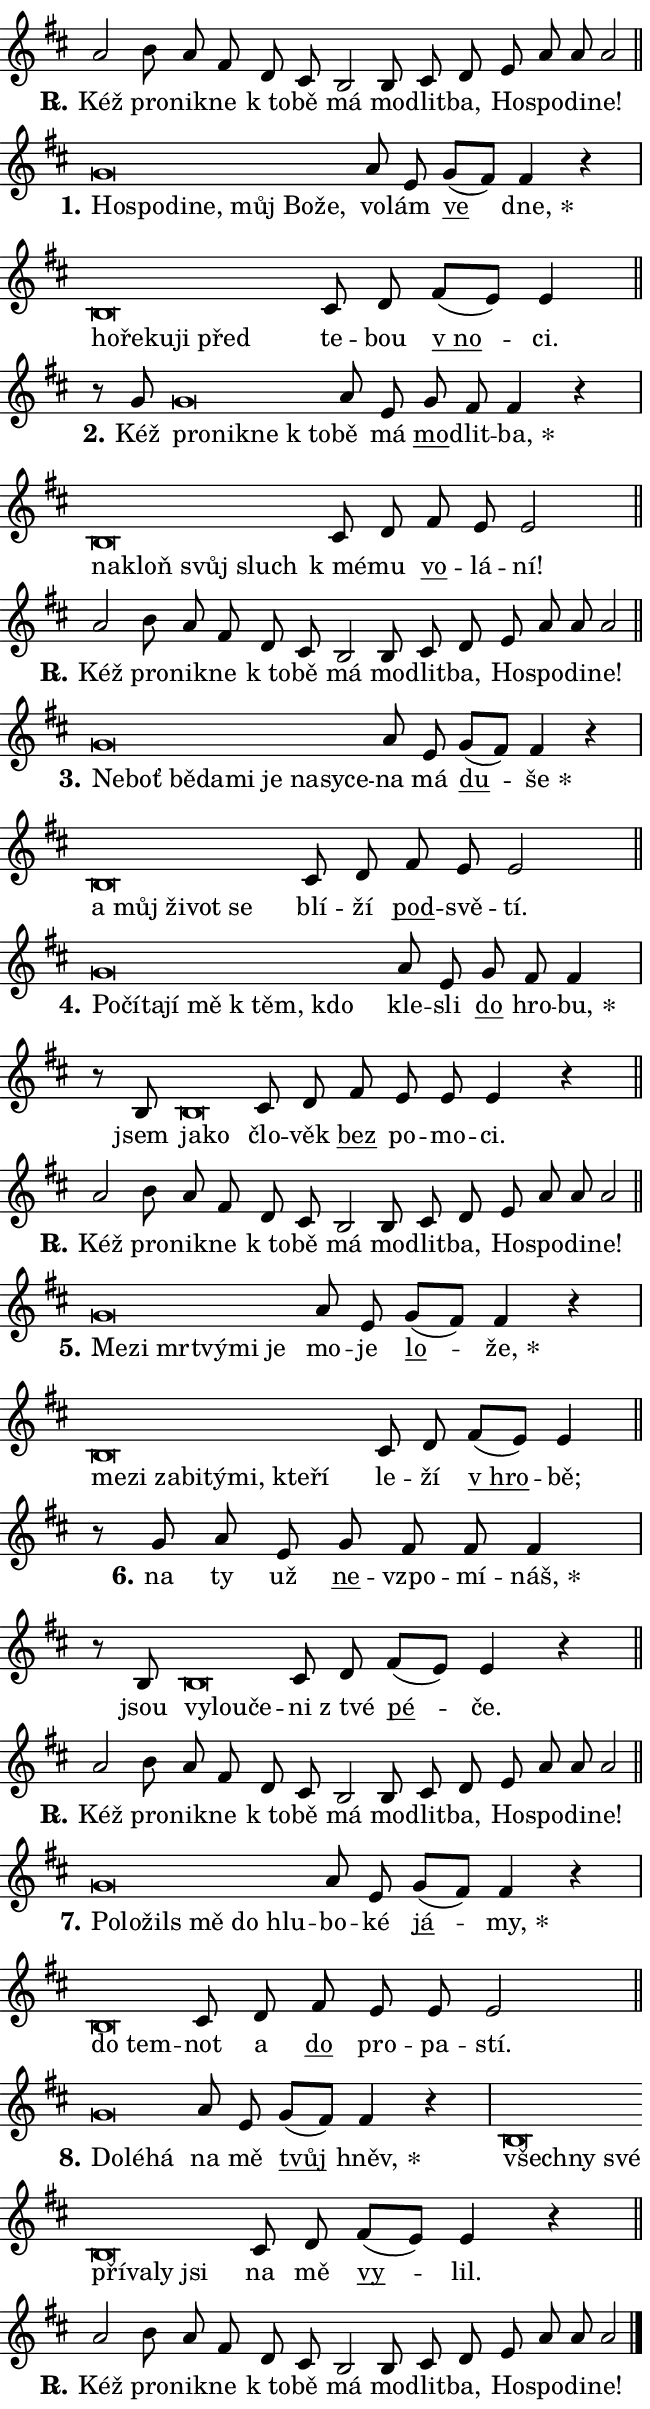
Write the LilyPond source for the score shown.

\version "2.24.0"
\header { tagline = "" }
\paper {
  indent = 0\cm
  top-margin = 0\cm
  right-margin = 0.13\cm % to fit lyric hyphens
  bottom-margin = 0\cm
  left-margin = 0\cm
  paper-width = 11\cm
  page-breaking = #ly:one-page-breaking
  system-system-spacing.basic-distance = #11
  score-system-spacing.basic-distance = #11
  ragged-last = ##f
}


%% Author: Thomas Morley
%% https://lists.gnu.org/archive/html/lilypond-user/2020-05/msg00002.html
#(define (line-position grob)
"Returns position of @var[grob} in current system:
   @code{'start}, if at first time-step
   @code{'end}, if at last time-step
   @code{'middle} otherwise
"
  (let* ((col (ly:item-get-column grob))
         (ln (ly:grob-object col 'left-neighbor))
         (rn (ly:grob-object col 'right-neighbor))
         (col-to-check-left (if (ly:grob? ln) ln col))
         (col-to-check-right (if (ly:grob? rn) rn col))
         (break-dir-left
           (and
             (ly:grob-property col-to-check-left 'non-musical #f)
             (ly:item-break-dir col-to-check-left)))
         (break-dir-right
           (and
             (ly:grob-property col-to-check-right 'non-musical #f)
             (ly:item-break-dir col-to-check-right))))
        (cond ((eqv? 1 break-dir-left) 'start)
              ((eqv? -1 break-dir-right) 'end)
              (else 'middle))))

#(define (tranparent-at-line-position vctor)
  (lambda (grob)
  "Relying on @code{line-position} select the relevant enry from @var{vctor}.
Used to determine transparency,"
    (case (line-position grob)
      ((end) (not (vector-ref vctor 0)))
      ((middle) (not (vector-ref vctor 1)))
      ((start) (not (vector-ref vctor 2))))))

noteHeadBreakVisibility =
#(define-music-function (break-visibility)(vector?)
"Makes @code{NoteHead}s transparent relying on @var{break-visibility}"
#{
  \override NoteHead.transparent =
    #(tranparent-at-line-position break-visibility)
#})

#(define delete-ledgers-for-transparent-note-heads
  (lambda (grob)
    "Reads whether a @code{NoteHead} is transparent.
If so this @code{NoteHead} is removed from @code{'note-heads} from
@var{grob}, which is supposed to be @code{LedgerLineSpanner}.
As a result ledgers are not printed for this @code{NoteHead}"
    (let* ((nhds-array (ly:grob-object grob 'note-heads))
           (nhds-list
             (if (ly:grob-array? nhds-array)
                 (ly:grob-array->list nhds-array)
                 '()))
           ;; Relies on the transparent-property being done before
           ;; Staff.LedgerLineSpanner.after-line-breaking is executed.
           ;; This is fragile ...
           (to-keep
             (remove
               (lambda (nhd)
                 (ly:grob-property nhd 'transparent #f))
               nhds-list)))
      ;; TODO find a better method to iterate over grob-arrays, similiar
      ;; to filter/remove etc for lists
      ;; For now rebuilt from scratch
      (set! (ly:grob-object grob 'note-heads)  '())
      (for-each
        (lambda (nhd)
          (ly:pointer-group-interface::add-grob grob 'note-heads nhd))
        to-keep))))

squashNotes = {
  \override NoteHead.X-extent = #'(-0.2 . 0.2)
  \override NoteHead.Y-extent = #'(-0.75 . 0)
  \override NoteHead.stencil =
    #(lambda (grob)
       (let ((pos (ly:grob-property grob 'staff-position)))
         (begin
           (if (< pos -7) (display "ERROR: Lower brevis then expected\n") (display ""))
           (if (<= pos -6) ly:text-interface::print ly:note-head::print))))
}
unSquashNotes = {
  \revert NoteHead.X-extent
  \revert NoteHead.Y-extent
  \revert NoteHead.stencil
}

hideNotes = \noteHeadBreakVisibility #begin-of-line-visible
unHideNotes = \noteHeadBreakVisibility #all-visible

% work-around for resetting accidentals
% https://lilypond.org/doc/v2.23/Documentation/notation/displaying-rhythms#unmetered-music
cadenzaMeasure = {
  \cadenzaOff
  \partial 1024 s1024
  \cadenzaOn
}

#(define-markup-command (accent layout props text) (markup?)
  "Underline accented syllable"
  (interpret-markup layout props
    #{\markup \override #'(offset . 4.3) \underline { #text }#}))

responsum = \markup \concat {
  "R" \hspace #-1.05 \path #0.1 #'((moveto 0 0.07) (lineto 0.9 0.8)) \hspace #0.05 "."
}

spaceSize = #0.6828661417322834 % exact space size for TeX Gyre Schola

\layout {
  \context {
    \Staff
    \remove "Time_signature_engraver"
    \override LedgerLineSpanner.after-line-breaking = #delete-ledgers-for-transparent-note-heads
  }
  \context {
    \Lyrics {
      \override LyricSpace.minimum-distance = \spaceSize
      \override LyricText.font-name = #"TeX Gyre Schola"
      \override LyricText.font-size = 1
      \override StanzaNumber.font-name = #"TeX Gyre Schola Bold"
      \override StanzaNumber.font-size = 1
    }
  }
  \context {
    \Score 
    \override NoteHead.text =
      #(lambda (grob) 
        (let ((pos (ly:grob-property grob 'staff-position)))
          #{\markup {
            \combine
              \halign #-0.55 \raise #(if (= pos -6) 0 0.5) \override #'(thickness . 2) \draw-line #'(3.2 . 0)
              \musicglyph "noteheads.sM1"
          }#}))
  }
}

% magnetic-lyrics.ily
%
%   written by
%     Jean Abou Samra <jean@abou-samra.fr>
%     Werner Lemberg <wl@gnu.org>
%
%   adapted by
%     Jiri Hon <jiri.hon@gmail.com>
%
% Version 2022-Apr-15

% https://www.mail-archive.com/lilypond-user@gnu.org/msg149350.html

#(define (Left_hyphen_pointer_engraver context)
   "Collect syllable-hyphen-syllable occurrences in lyrics and store
them in properties.  This engraver only looks to the left.  For
example, if the lyrics input is @code{foo -- bar}, it does the
following.

@itemize @bullet
@item
Set the @code{text} property of the @code{LyricHyphen} grob between
@q{foo} and @q{bar} to @code{foo}.

@item
Set the @code{left-hyphen} property of the @code{LyricText} grob with
text @q{foo} to the @code{LyricHyphen} grob between @q{foo} and
@q{bar}.
@end itemize

Use this auxiliary engraver in combination with the
@code{lyric-@/text::@/apply-@/magnetic-@/offset!} hook."
   (let ((hyphen #f)
         (text #f))
     (make-engraver
      (acknowledgers
       ((lyric-syllable-interface engraver grob source-engraver)
        (set! text grob)))
      (end-acknowledgers
       ((lyric-hyphen-interface engraver grob source-engraver)
        ;(when (not (grob::has-interface grob 'lyric-space-interface))
          (set! hyphen grob)));)
      ((stop-translation-timestep engraver)
       (when (and text hyphen)
         (ly:grob-set-object! text 'left-hyphen hyphen))
       (set! text #f)
       (set! hyphen #f)))))

#(define (lyric-text::apply-magnetic-offset! grob)
   "If the space between two syllables is less than the value in
property @code{LyricText@/.details@/.squash-threshold}, move the right
syllable to the left so that it gets concatenated with the left
syllable.

Use this function as a hook for
@code{LyricText@/.after-@/line-@/breaking} if the
@code{Left_@/hyphen_@/pointer_@/engraver} is active."
   (let ((hyphen (ly:grob-object grob 'left-hyphen #f)))
     (when hyphen
       (let ((left-text (ly:spanner-bound hyphen LEFT)))
         (when (grob::has-interface left-text 'lyric-syllable-interface)
           (let* ((common (ly:grob-common-refpoint grob left-text X))
                  (this-x-ext (ly:grob-extent grob common X))
                  (left-x-ext
                   (begin
                     ;; Trigger magnetism for left-text.
                     (ly:grob-property left-text 'after-line-breaking)
                     (ly:grob-extent left-text common X)))
                  ;; `delta` is the gap width between two syllables.
                  (delta (- (interval-start this-x-ext)
                            (interval-end left-x-ext)))
                  (details (ly:grob-property grob 'details))
                  (threshold (assoc-get 'squash-threshold details 0.2)))
             (when (< delta threshold)
               (let* (;; We have to manipulate the input text so that
                      ;; ligatures crossing syllable boundaries are not
                      ;; disabled.  For languages based on the Latin
                      ;; script this is essentially a beautification.
                      ;; However, for non-Western scripts it can be a
                      ;; necessity.
                      (lt (ly:grob-property left-text 'text))
                      (rt (ly:grob-property grob 'text))
                      (is-space (grob::has-interface hyphen 'lyric-space-interface))
                      (space (if is-space " " ""))
                      (extra-delta (if is-space spaceSize 0))
                      ;; Append new syllable.
                      (ltrt-space (if (and (string? lt) (string? rt))
                                (string-append lt space rt)
                                (make-concat-markup (list lt space rt))))
                      ;; Right-align `ltrt` to the right side.
                      (ltrt-space-markup (grob-interpret-markup
                               grob
                               (make-translate-markup
                                (cons (interval-length this-x-ext) 0)
                                (make-right-align-markup ltrt-space)))))
                 (begin
                   ;; Don't print `left-text`.
                   (ly:grob-set-property! left-text 'stencil #f)
                   ;; Set text and stencil (which holds all collected
                   ;; syllables so far) and shift it to the left.
                   (ly:grob-set-property! grob 'text ltrt-space)
                   (ly:grob-set-property! grob 'stencil ltrt-space-markup)
                   (ly:grob-translate-axis! grob (- (- delta extra-delta)) X))))))))))


#(define (lyric-hyphen::displace-bounds-first grob)
   ;; Make very sure this callback isn't triggered too early.
   (let ((left (ly:spanner-bound grob LEFT))
         (right (ly:spanner-bound grob RIGHT)))
     (ly:grob-property left 'after-line-breaking)
     (ly:grob-property right 'after-line-breaking)
     (ly:lyric-hyphen::print grob)))

squashThreshold = #0.4

\layout {
  \context {
    \Lyrics
    \consists #Left_hyphen_pointer_engraver
    \override LyricText.after-line-breaking =
      #lyric-text::apply-magnetic-offset!
    \override LyricHyphen.stencil = #lyric-hyphen::displace-bounds-first
    \override LyricText.details.squash-threshold = \squashThreshold
    \override LyricHyphen.minimum-distance = 0
    \override LyricHyphen.minimum-length = \squashThreshold
  }
}

squashText = \override LyricText.details.squash-threshold = 9999
unSquashText = \override LyricText.details.squash-threshold = \squashThreshold

leftText = \override LyricText.self-alignment-X = #LEFT
unLeftText = \revert LyricText.self-alignment-X

starOffset = #(lambda (grob) 
                (let ((x_offset (ly:self-alignment-interface::aligned-on-x-parent grob)))
                  (if (= x_offset 0) 0 (+ x_offset 1.2))))

star = #(define-music-function (syllable)(string?)
"Append star separator at the end of a syllable"
#{
  \once \override LyricText.X-offset = #starOffset
  \lyricmode { \markup {
    #syllable
    \override #'((font-name . "TeX Gyre Schola Bold")) \hspace #0.2 \lower #0.65 \larger "*"
  } }
#})

starAccent = #(define-music-function (syllable)(string?)
"Append star separator at the end of a syllable and make accent"
#{
  \once \override LyricText.X-offset = #starOffset
  \lyricmode { \markup {
    \accent #syllable
    \override #'((font-name . "TeX Gyre Schola Bold")) \hspace #0.2 \lower #0.65 \larger "*"
  } }
#})

breath = #(define-music-function (syllable)(string?)
"Append breathing indicator at the end of a syllable"
#{
  \lyricmode { \markup { #syllable "+" } }
#})

optionalBreath = #(define-music-function (syllable)(string?)
"Append optional breathing indicator at the end of a syllable"
#{
  \lyricmode { \markup { #syllable "(+)" } }
#})


\score {
    <<
        \new Voice = "melody" { \cadenzaOn \key d \major \relative { a'2 b8 a fis \bar "" d cis b2 \bar "" b8 cis d \bar "" e a a a2 \cadenzaMeasure \bar "||" \break } }
        \new Lyrics \lyricsto "melody" { \lyricmode { \set stanza = \responsum
Kéž pro -- nik -- ne "k to" -- bě má mo -- dlit -- ba, Ho -- spo -- di -- ne! } }
    >>
    \layout {}
}

\score {
    <<
        \new Voice = "melody" { \cadenzaOn \key d \major \relative { \squashNotes g'\breve*1/16 \hideNotes \breve*1/16 \bar "" \breve*1/16 \bar "" \breve*1/16 \bar "" \breve*1/16 \bar "" \breve*1/16 \breve*1/16 \bar "" \unHideNotes \unSquashNotes a8 e \bar "" g[( fis)] fis4 r \cadenzaMeasure \bar "|" \squashNotes b,\breve*1/16 \hideNotes \breve*1/16 \bar "" \breve*1/16 \bar "" \breve*1/16 \breve*1/16 \bar "" \unHideNotes \unSquashNotes cis8 d \bar "" fis[( e)] e4 \cadenzaMeasure \bar "||" \break } }
        \new Lyrics \lyricsto "melody" { \lyricmode { \set stanza = "1."
\leftText Ho -- \squashText spo -- di -- ne, můj Bo -- že, \unLeftText \unSquashText vo -- lám \markup \accent ve \star dne, \leftText ho -- \squashText ře -- ku -- ji před \unLeftText \unSquashText te -- bou \markup \accent "v no" -- ci. } }
    >>
    \layout {}
}

\score {
    <<
        \new Voice = "melody" { \cadenzaOn \key d \major \relative { r8 g'8 \squashNotes g\breve*1/16 \hideNotes \breve*1/16 \bar "" \breve*1/16 \breve*1/16 \bar "" \unHideNotes \unSquashNotes a8 e \bar "" g fis fis4 r \cadenzaMeasure \bar "|" \squashNotes b,\breve*1/16 \hideNotes \breve*1/16 \bar "" \breve*1/16 \breve*1/16 \bar "" \unHideNotes \unSquashNotes cis8 d \bar "" fis e e2 \cadenzaMeasure \bar "||" \break } }
        \new Lyrics \lyricsto "melody" { \lyricmode { \set stanza = "2."
Kéž \leftText pro -- \squashText nik -- ne "k to" -- \unLeftText \unSquashText bě má \markup \accent mo -- dlit -- \star ba, \leftText na -- \squashText kloň svůj sluch \unLeftText \unSquashText "k mé" -- mu \markup \accent vo -- lá -- ní! } }
    >>
    \layout {}
}

\score {
    <<
        \new Voice = "melody" { \cadenzaOn \key d \major \relative { a'2 b8 a fis \bar "" d cis b2 \bar "" b8 cis d \bar "" e a a a2 \cadenzaMeasure \bar "||" \break } }
        \new Lyrics \lyricsto "melody" { \lyricmode { \set stanza = \responsum
Kéž pro -- nik -- ne "k to" -- bě má mo -- dlit -- ba, Ho -- spo -- di -- ne! } }
    >>
    \layout {}
}

\score {
    <<
        \new Voice = "melody" { \cadenzaOn \key d \major \relative { \squashNotes g'\breve*1/16 \hideNotes \breve*1/16 \bar "" \breve*1/16 \bar "" \breve*1/16 \bar "" \breve*1/16 \bar "" \breve*1/16 \bar "" \breve*1/16 \bar "" \breve*1/16 \breve*1/16 \bar "" \unHideNotes \unSquashNotes a8 e \bar "" g[( fis)] fis4 r \cadenzaMeasure \bar "|" \squashNotes b,\breve*1/16 \hideNotes \breve*1/16 \bar "" \breve*1/16 \bar "" \breve*1/16 \breve*1/16 \bar "" \unHideNotes \unSquashNotes cis8 d \bar "" fis e e2 \cadenzaMeasure \bar "||" \break } }
        \new Lyrics \lyricsto "melody" { \lyricmode { \set stanza = "3."
\leftText Ne -- \squashText boť bě -- da -- mi je na -- sy -- ce -- \unLeftText \unSquashText na má \markup \accent du -- \star še \leftText a \squashText můj ži -- vot se \unLeftText \unSquashText blí -- ží \markup \accent pod -- svě -- tí. } }
    >>
    \layout {}
}

\score {
    <<
        \new Voice = "melody" { \cadenzaOn \key d \major \relative { \squashNotes g'\breve*1/16 \hideNotes \breve*1/16 \bar "" \breve*1/16 \bar "" \breve*1/16 \bar "" \breve*1/16 \bar "" \breve*1/16 \breve*1/16 \bar "" \unHideNotes \unSquashNotes a8 e \bar "" g fis fis4 \cadenzaMeasure \bar "|" r8 b,8 \squashNotes b\breve*1/16 \hideNotes \breve*1/16 \bar "" \unHideNotes \unSquashNotes cis8 d \bar "" fis e e e4 r \cadenzaMeasure \bar "||" \break } }
        \new Lyrics \lyricsto "melody" { \lyricmode { \set stanza = "4."
\leftText Po -- \squashText čí -- ta -- jí mě "k těm," kdo \unLeftText \unSquashText kle -- sli \markup \accent do hro -- \star bu, jsem \leftText ja -- \squashText ko \unLeftText \unSquashText člo -- věk \markup \accent bez po -- mo -- ci. } }
    >>
    \layout {}
}

\score {
    <<
        \new Voice = "melody" { \cadenzaOn \key d \major \relative { a'2 b8 a fis \bar "" d cis b2 \bar "" b8 cis d \bar "" e a a a2 \cadenzaMeasure \bar "||" \break } }
        \new Lyrics \lyricsto "melody" { \lyricmode { \set stanza = \responsum
Kéž pro -- nik -- ne "k to" -- bě má mo -- dlit -- ba, Ho -- spo -- di -- ne! } }
    >>
    \layout {}
}

\score {
    <<
        \new Voice = "melody" { \cadenzaOn \key d \major \relative { \squashNotes g'\breve*1/16 \hideNotes \breve*1/16 \bar "" \breve*1/16 \bar "" \breve*1/16 \bar "" \breve*1/16 \breve*1/16 \bar "" \unHideNotes \unSquashNotes a8 e \bar "" g[( fis)] fis4 r \cadenzaMeasure \bar "|" \squashNotes b,\breve*1/16 \hideNotes \breve*1/16 \bar "" \breve*1/16 \bar "" \breve*1/16 \bar "" \breve*1/16 \bar "" \breve*1/16 \bar "" \breve*1/16 \breve*1/16 \bar "" \unHideNotes \unSquashNotes cis8 d \bar "" fis[( e)] e4 \cadenzaMeasure \bar "||" \break } }
        \new Lyrics \lyricsto "melody" { \lyricmode { \set stanza = "5."
\leftText Me -- \squashText zi mrt -- vý -- mi je \unLeftText \unSquashText mo -- je \markup \accent lo -- \star že, \leftText me -- \squashText zi za -- bi -- tý -- mi, kte -- ří \unLeftText \unSquashText le -- ží \markup \accent "v hro" -- bě; } }
    >>
    \layout {}
}

\score {
    <<
        \new Voice = "melody" { \cadenzaOn \key d \major \relative { r8 g' a8 e \bar "" g fis fis fis4 \cadenzaMeasure \bar "|" r8 b,8 \squashNotes b\breve*1/16 \hideNotes \breve*1/16 \breve*1/16 \bar "" \unHideNotes \unSquashNotes cis8 d \bar "" fis[( e)] e4 r \cadenzaMeasure \bar "||" \break } }
        \new Lyrics \lyricsto "melody" { \lyricmode { \set stanza = "6."
na ty už \markup \accent ne -- vzpo -- mí -- \star náš, jsou \leftText vy -- \squashText lou -- če -- \unLeftText \unSquashText ni "z tvé" \markup \accent pé -- če. } }
    >>
    \layout {}
}

\score {
    <<
        \new Voice = "melody" { \cadenzaOn \key d \major \relative { a'2 b8 a fis \bar "" d cis b2 \bar "" b8 cis d \bar "" e a a a2 \cadenzaMeasure \bar "||" \break } }
        \new Lyrics \lyricsto "melody" { \lyricmode { \set stanza = \responsum
Kéž pro -- nik -- ne "k to" -- bě má mo -- dlit -- ba, Ho -- spo -- di -- ne! } }
    >>
    \layout {}
}

\score {
    <<
        \new Voice = "melody" { \cadenzaOn \key d \major \relative { \squashNotes g'\breve*1/16 \hideNotes \breve*1/16 \bar "" \breve*1/16 \bar "" \breve*1/16 \bar "" \breve*1/16 \breve*1/16 \bar "" \unHideNotes \unSquashNotes a8 e \bar "" g[( fis)] fis4 r \cadenzaMeasure \bar "|" \squashNotes b,\breve*1/16 \hideNotes \breve*1/16 \bar "" \unHideNotes \unSquashNotes cis8 d \bar "" fis e e e2 \cadenzaMeasure \bar "||" \break } }
        \new Lyrics \lyricsto "melody" { \lyricmode { \set stanza = "7."
\leftText Po -- \squashText lo -- žils mě do hlu -- \unLeftText \unSquashText bo -- ké \markup \accent já -- \star my, \leftText do \squashText tem -- \unLeftText \unSquashText not a \markup \accent do pro -- pa -- stí. } }
    >>
    \layout {}
}

\score {
    <<
        \new Voice = "melody" { \cadenzaOn \key d \major \relative { \squashNotes g'\breve*1/16 \hideNotes \breve*1/16 \breve*1/16 \bar "" \unHideNotes \unSquashNotes a8 e \bar "" g[( fis)] fis4 r \cadenzaMeasure \bar "|" \squashNotes b,\breve*1/16 \hideNotes \breve*1/16 \bar "" \breve*1/16 \bar "" \breve*1/16 \bar "" \breve*1/16 \bar "" \breve*1/16 \breve*1/16 \bar "" \unHideNotes \unSquashNotes cis8 d \bar "" fis[( e)] e4 r \cadenzaMeasure \bar "||" \break } }
        \new Lyrics \lyricsto "melody" { \lyricmode { \set stanza = "8."
\leftText Do -- \squashText lé -- há \unLeftText \unSquashText na mě \markup \accent tvůj \star hněv, \leftText všech -- \squashText ny své pří -- va -- ly jsi \unLeftText \unSquashText na mě \markup \accent vy -- lil. } }
    >>
    \layout {}
}

\score {
    <<
        \new Voice = "melody" { \cadenzaOn \key d \major \relative { a'2 b8 a fis \bar "" d cis b2 \bar "" b8 cis d \bar "" e a a a2 \cadenzaMeasure \bar "||" \break } \bar "|." }
        \new Lyrics \lyricsto "melody" { \lyricmode { \set stanza = \responsum
Kéž pro -- nik -- ne "k to" -- bě má mo -- dlit -- ba, Ho -- spo -- di -- ne! } }
    >>
    \layout {}
}
